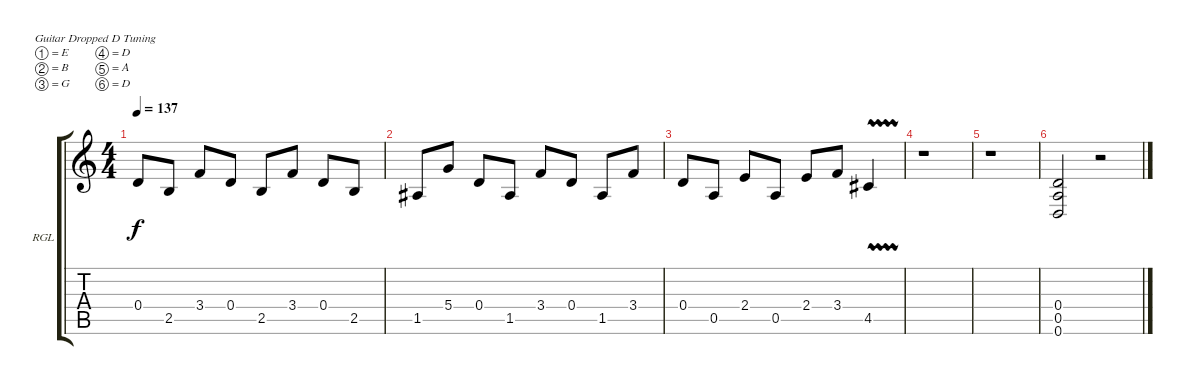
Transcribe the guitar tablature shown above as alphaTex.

\defaultSystemsLayout 4
\bracketExtendMode groupsimilarinstruments
\firstSystemTrackNameOrientation horizontal
\otherSystemsTrackNameOrientation horizontal
\track ("Rhythm Guitar(Left)" "RGL") {instrument distortionguitar}
\staff {score tabs}
\tuning (E4 B3 G3 D3 A2 D2)
\ts (4 4)
\tempo 137
\clef g2
\ks c
0.4.8{dy f} 2.5.8 3.4.8 0.4.8 2.5.8 3.4.8 0.4.8 2.5.8 |
1.5.8 5.4.8 0.4.8 1.5.8 3.4.8 0.4.8 1.5.8 3.4.8 |
0.4.8 0.5.8 2.4.8 0.5.8 2.4.8 3.4.8 4.5{vw}.4 |
r.1 |
r.1 |
(0.4 0.5 0.6).2 r.2
